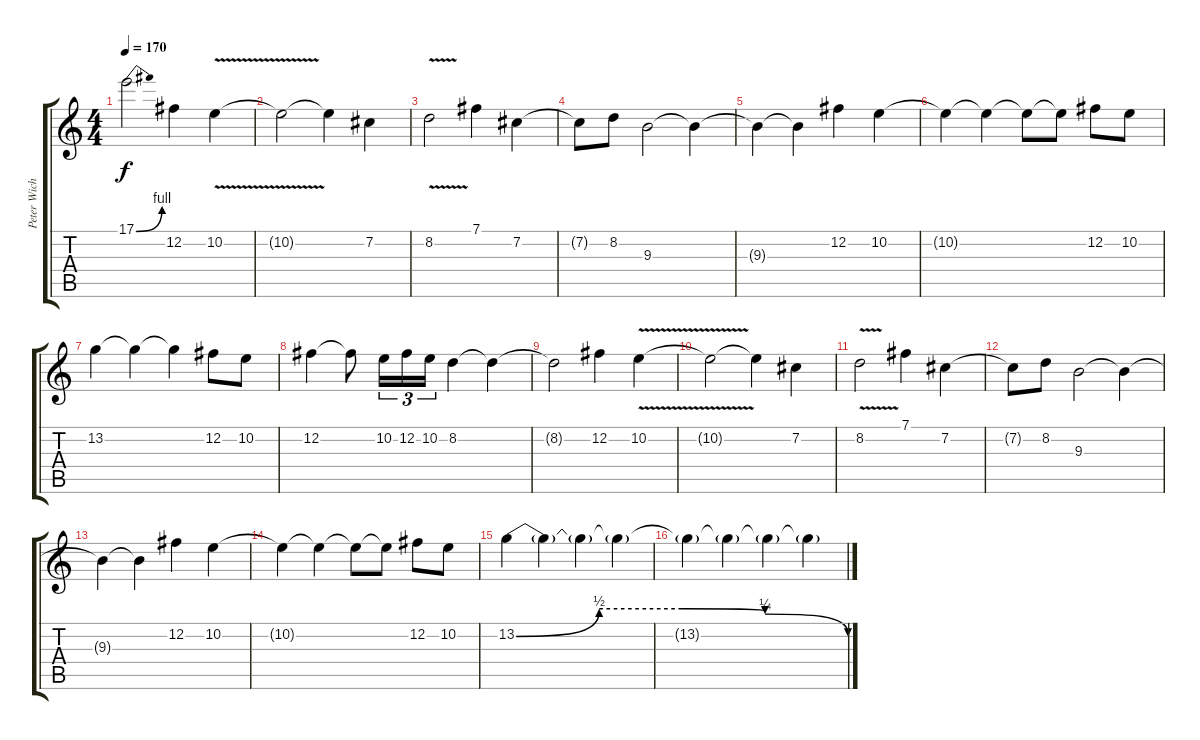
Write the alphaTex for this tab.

\track ("Peter Wichers" "Peter Wich") {instrument distortionguitar}
\staff {score tabs}
\tuning (B3 Gb3 D3 A2 E2 B1) {hide}
\ts (4 4)
\tempo 170
\clef g2
\ks c
17.1{be (bend 0 0 60 4)}.2{dy f} 12.2.4 10.2{v}.4 |
10.2{t}.2 10.2{t}.4 7.2.4 |
8.2{v}.2 7.1.4 7.2.4 |
7.2{t}.8 8.2.8 9.3.2 9.3{t}.4 |
9.3{t}.4 9.3{t}.4 12.2.4 10.2.4 |
10.2{t}.4 10.2{t}.4 10.2{t}.8 10.2{t}.8 12.2.8 10.2.8 |
13.2.4 13.2{t}.4 13.2{t}.4 12.2.8 10.2.8 |
12.2.4 12.2{t}.8 10.2.16{tu (3 2)} 12.2.16{tu (3 2)} 10.2.16{tu (3 2)} 8.2.4 8.2{t}.4 |
8.2{t}.2 12.2.4 10.2{v}.4 |
10.2{t}.2 10.2{t}.4 7.2.4 |
8.2{v}.2 7.1.4 7.2.4 |
7.2{t}.8 8.2.8 9.3.2 9.3{t}.4 |
9.3{t}.4 9.3{t}.4 12.2.4 10.2.4 |
10.2{t}.4 10.2{t}.4 10.2{t}.8 10.2{t}.8 12.2.8 10.2.8 |
13.2{be (custom 0 0 15 2 30 2 45 1 60 0)}.4 13.2{t}.4 13.2{t}.4 13.2{t}.4 |
13.2{t}.4 13.2{t}.4 13.2{t}.4 13.2{t}.4
